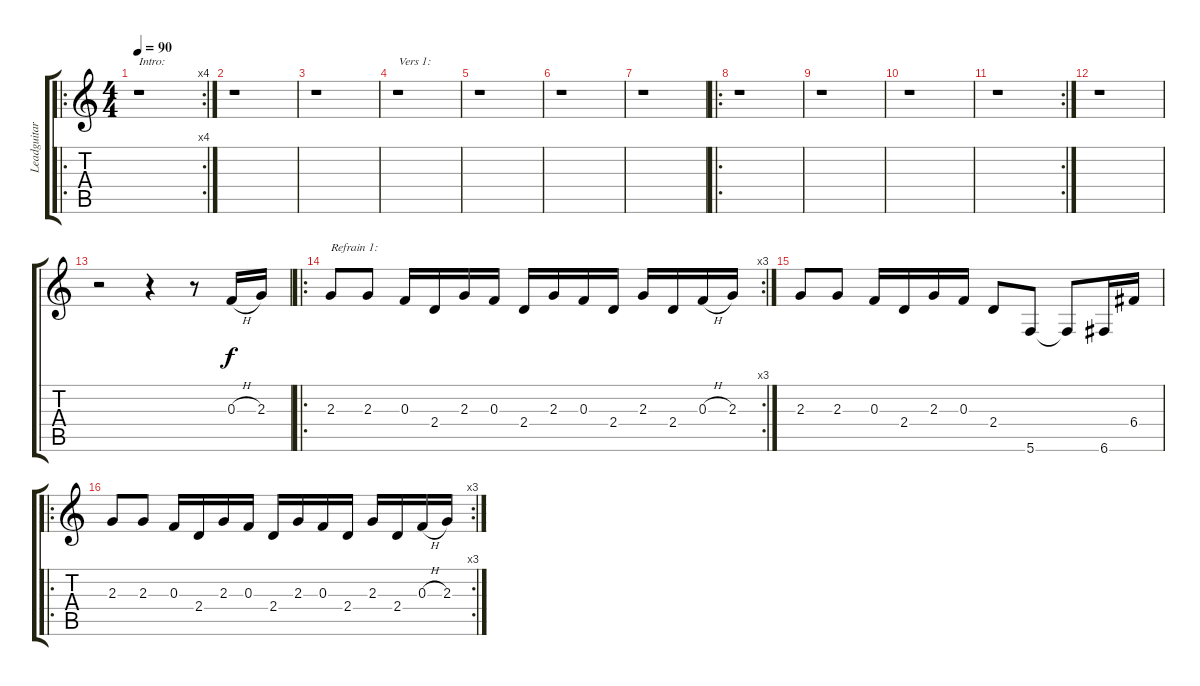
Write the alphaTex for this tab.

\track ("Leadguitar:" "Leadguitar") {instrument distortionguitar}
\staff {score tabs}
\tuning (D4 A3 F3 C3 G2 C2) {hide}
\ro
\rc 4
\ts (4 4)
\tempo 90
\clef g2
\ks c
r.1{txt "Intro:" dy f instrument distortionguitar} |
r.1 |
r.1 |
r.1{txt "Vers 1:"} |
r.1 |
r.1 |
r.1 |
\ro
r.1 |
r.1 |
r.1 |
\rc 2
r.1 |
r.1 |
r.2 r.4 r.8 0.3{h}.16 2.3.16 |
\ro
\rc 3
2.3.8{txt "Refrain 1:"} 2.3.8 0.3.16 2.4.16 2.3.16 0.3.16 2.4.16 2.3.16 0.3.16 2.4.16 2.3.16 2.4.16 0.3{h}.16 2.3.16 |
2.3.8 2.3.8 0.3.16 2.4.16 2.3.16 0.3.16 2.4.8 5.6.8 5.6{t}.8 6.6.16 6.4.16 |
\ro
\rc 3
2.3.8 2.3.8 0.3.16 2.4.16 2.3.16 0.3.16 2.4.16 2.3.16 0.3.16 2.4.16 2.3.16 2.4.16 0.3{h}.16 2.3.16
